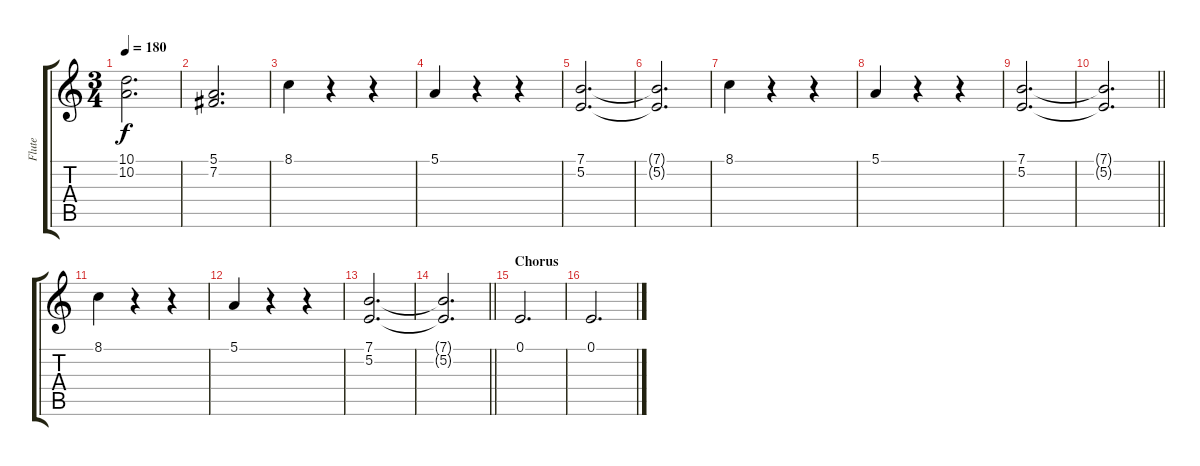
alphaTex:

\track ("Flute" "Flute") {instrument viola}
\staff {score tabs}
\tuning (E4 B3 G3 D3 A2 E2) {hide}
\ts (3 4)
\tempo 180
\clef g2
\ks c
(10.1 10.2).2{d dy f} |
(5.1 7.2).2{d} |
8.1.4 r.4 r.4 |
5.1.4 r.4 r.4 |
(7.1 5.2).2{d} |
(7.1{t} 5.2{t}).2{d} |
8.1.4 r.4 r.4 |
5.1.4 r.4 r.4 |
(7.1 5.2).2{d} |
\barLineRight lightlight
(7.1{t} 5.2{t}).2{d} |
8.1.4 r.4 r.4 |
5.1.4 r.4 r.4 |
(7.1 5.2).2{d} |
\barLineRight lightlight
(7.1{t} 5.2{t}).2{d} |
\section ("" "Chorus")
0.1.2{d} |
0.1.2{d}
